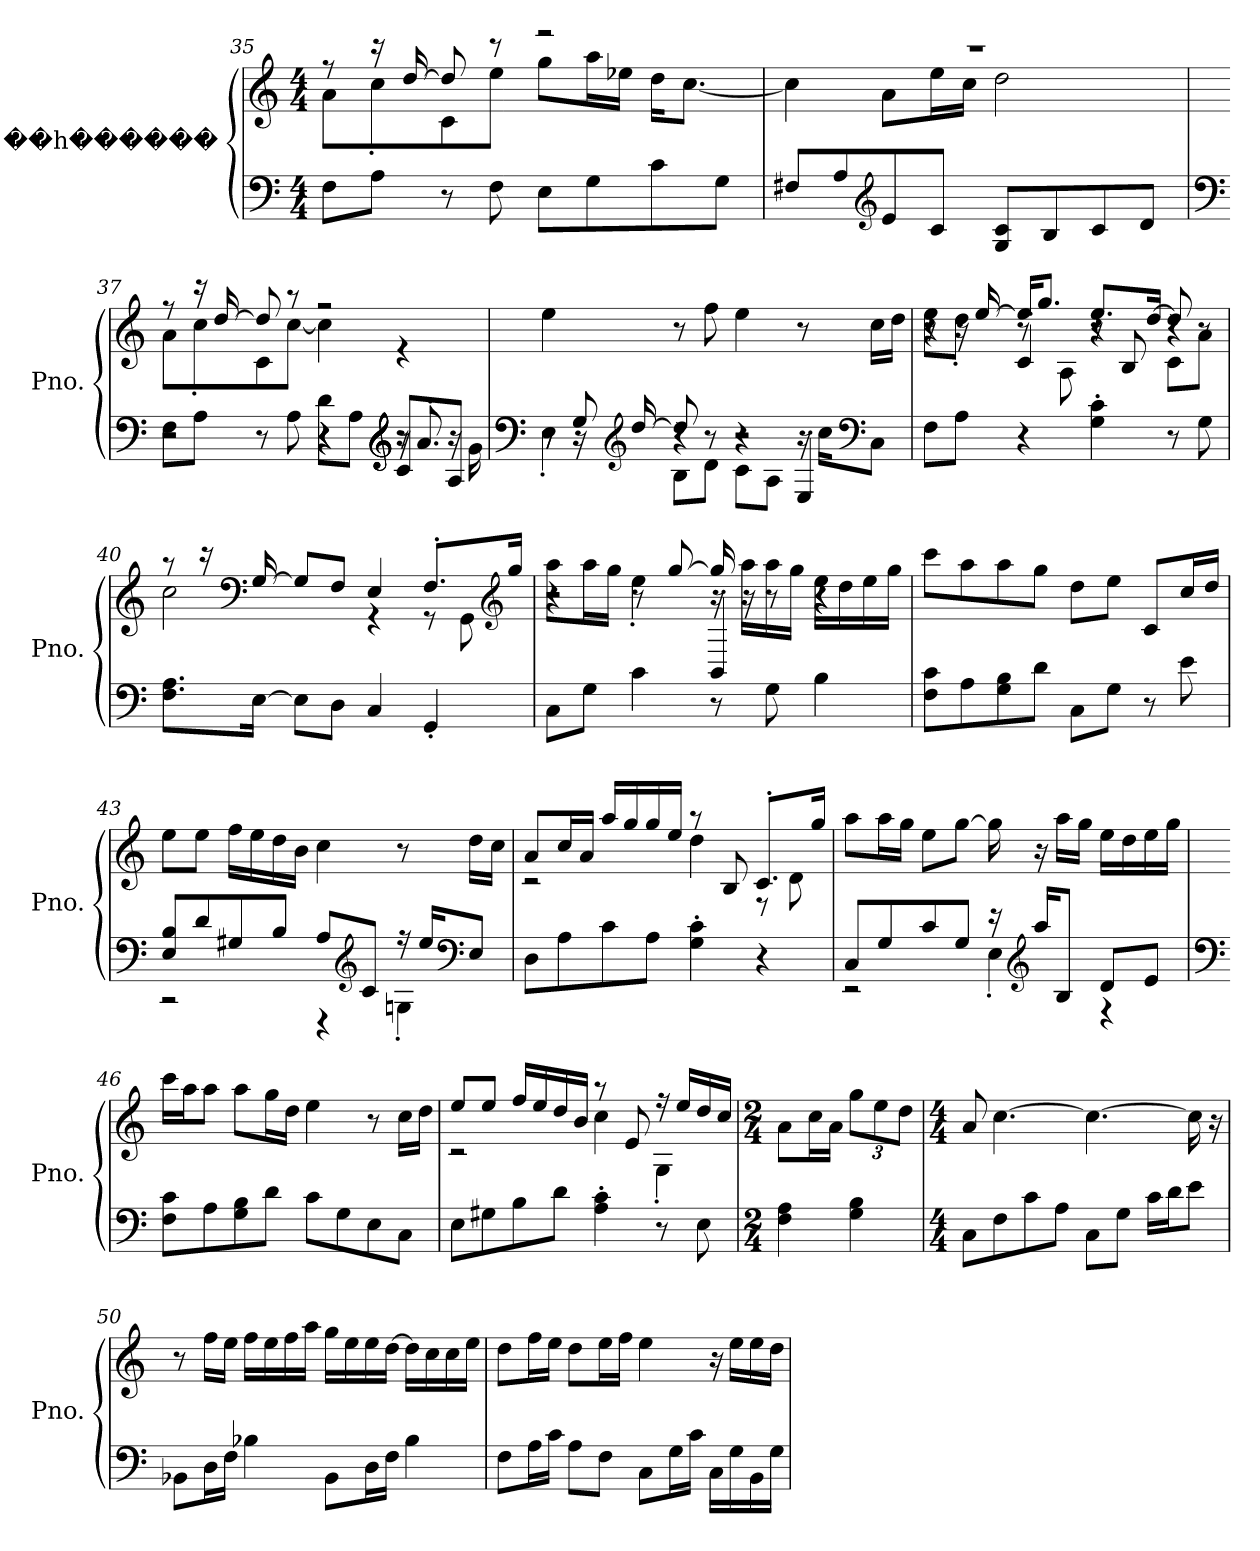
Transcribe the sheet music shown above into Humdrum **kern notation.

**kern	**kern
*part1	*part1
*staff2	*staff1
*I"Piano, ��һ������	*
*I'Pno.	*
!!LO:LB:g=z
*clefF4	*clefG2
*k[]	*k[]
*M4/4	*M4/4
=35	=35
*	*^
8F\L	8r	8a\L
8A\J	16r	8cc'\
.	[16dd/	.
8r	8dd/]	8c\
8F\	8r	8ee\J
8E\L	2r	8gg\L
8G\	.	16aa\L
.	.	16ee-X\JJ
8c\	.	16dd\KL
.	.	[8.cc\J
8G\J	.	.
=36	=36	=36
8F#X/L	1r	4cc\]
8A/	.	.
*clefG2	*	*
8e/	.	8a\L
8c/J	.	16ee\L
.	.	16cc\JJ
8G/ 8c/L	.	2dd\
8B/	.	.
8c/	.	.
8d/J	.	.
=37	=37	=37
*clefF4	*	*
*^	*	*
*	*^	*	*
2r	8F\L	2r	8r	8a\L
.	8A\J	.	16r	8cc'\
.	.	.	[16dd/	.
.	8r	.	8dd/]	8c\
.	8A\	.	8r	[8cc\J
4r	8d\L	4r	2r	4cc\]
.	8A\J	.	.	.
*clefG2	*	*	*	*
16r	8r	8c/L	.	4r
8.a'/	.	.	.	.
.	16r	8A/J	.	.
.	16g\	.	.	.
*	*	*	*v	*v
!!LO:PB:g=z
=38	=38	=38	=38
*clefF4	*	*	*
8r	4E'\	8r	4ee\
16r	.	8G/	.
*clefG2	*	*	*
[16dd/	.	.	.
8dd/]	8B\L	4r	8r
8r	8d\J	.	8ff\
2r	8c\L	4r	4ee\
.	8A\J	.	.
.	16r	4E'/	8r
.	16cc\KL	.	.
*clefF4	*	*	*
.	8C\J	.	16cc\LL
.	.	.	16dd\JJ
*v	*v	*v	*
=39	=39
*	*^
*	*	*^
8F\L	8r	8ee\L	4r
8A\J	16r	8dd'\J	.
.	[16ee/	.	.
4r	16ee/KL]	8r	4c'/
.	8.gg/J	.	.
.	.	8A\	.
4G\' 4c\'	8.ee/L	4r	8r
.	.	.	8B/
.	[16dd/Jk	.	.
8r	8dd/]	8c\L	4r
8G\	8r	8a\J	.
*	*	*v	*v
=40	=40	=40
8.F\ 8.A\L	8r	2cc\
.	16r	.
*	*clefF4	*
[16E\Jk	[16G/	.
8E\L]	8G/L]	.
8D\J	8F/J	.
4C/	4E/	4r
4GG'/	8.F'/L	8r
.	.	8GG\
*	*clefG2	*
.	16gg/Jk	.
!!LO:LB:g=z
=41	=41	=41
*	*	*^
8C\L	4r	8aa\L	2r
8G\J	.	16aa\L	.
.	.	16gg\JJ	.
4c\	8r	4ee'\	.
.	[8gg/	.	.
8r	16gg/]	16r	4BB'/
.	16r	16aa\LL	.
8G\	8r	16aa\	.
.	.	16gg\JJ	.
4B\	4r	16ee\LL	4r
.	.	16dd\	.
.	.	16ee\	.
.	.	16gg\JJ	.
*	*v	*v	*v
=42	=42
8F\ 8c\L	8ccc\L
8A\	8aa\
8G\ 8B\	8aa\
8d\J	8gg\J
8C\L	8dd\L
8G\J	8ee\J
8r	8c/L
8e\	16cc/L
.	16dd/JJ
=43	=43
*^	*
8E/ 8B/L	2r	8ee\L
8d/	.	8ee\J
8G#X/	.	16ff\LL
.	.	16ee\
8B/J	.	16dd\
.	.	16b\JJ
8A/L	4r	4cc\
*clefG2	*	*
8c/J	.	.
16r	4Gn'\	8r
16ee/KL	.	.
*clefF4	*	*
8E/J	.	16dd\LL
.	.	16cc\JJ
*v	*v	*
!!LO:LB:g=z
=44	=44
*	*^
8D\L	8a/L	2r
8A\	16cc/L	.
.	16a/JJ	.
8c\	16aa/LL	.
.	16gg/	.
8A\J	16gg/	.
.	16ee/JJ	.
4G\' 4c\'	8r	4dd\
.	8B/	.
4r	8.c'/L	8r
.	.	8d\
.	16gg/Jk	.
*	*v	*v
=45	=45
*^	*
8C/L	2r	8aa\L
8G/	.	16aa\L
.	.	16gg\JJ
8c/	.	8ee\L
8G/J	.	[8gg\J
16r	4E'\	16gg\]
*clefG2	*	*
16aa/KL	.	16r
8B/J	.	16aa\LL
.	.	16gg\JJ
8d/L	4r	16ee\LL
.	.	16dd\
8e/J	.	16ee\
.	.	16gg\JJ
*v	*v	*
=46	=46
*clefF4	*
8F\ 8c\L	16ccc\LL
.	16aa\J
8A\	8aa\J
8G\ 8B\	8aa\L
8d\J	16gg\L
.	16dd\JJ
8c\L	4ee\
8G\	.
8E\	8r
8C\J	16cc\LL
.	16dd\JJ
!!LO:LB:g=z
=47	=47
*	*^
8E\L	8ee/L	2r
8G#X\	8ee/J	.
8B\	16ff/LL	.
.	16ee/	.
8d\J	16dd/	.
.	16b/JJ	.
4A\' 4c\'	8r	4cc\
.	8e/	.
8r	16r	4G'\
.	16ee/LL	.
8E\	16dd/	.
.	16cc/JJ	.
*	*v	*v
=48	=48
*M2/4	*M2/4
4F\ 4A\	8a\L
.	16cc\L
.	16a\JJ
*	*Xbrackettup
4G\ 4B\	12gg\L
.	12ee\
.	12dd\J
=49	=49
*M4/4	*M4/4
8C\L	8a/
8F\	[4.cc\
8c\	.
8A\J	.
8C\L	4.cc\_
8G\J	.
16c\LL	.
16d\J	.
8e\J	16cc\]
.	16r
!!LO:LB:g=z
=50	=50
8BB-X\L	8r
16D\L	16ff\LL
16F\JJ	16ee\JJ
4B-X\	16ff\LL
.	16ee\
.	16ff\
.	16aa\JJ
8BB-\L	16gg\LL
.	16ee\
16D\L	16ee\
16F\JJ	[16dd\JJ
4B-\	16dd\LL]
.	16cc\
.	16cc\
.	16ee\JJ
=51	=51
8F\L	8dd\L
16A\L	16ff\L
16c\JJ	16ee\JJ
8A\L	8dd\L
8F\J	16ee\L
.	16ff\JJ
8C\L	4ee\
16G\L	.
16c\JJ	.
16C\LL	16r
16G\	16ee\LL
16BB\	16ee\
16G\JJ	16dd\JJ
=	=
*-	*-
